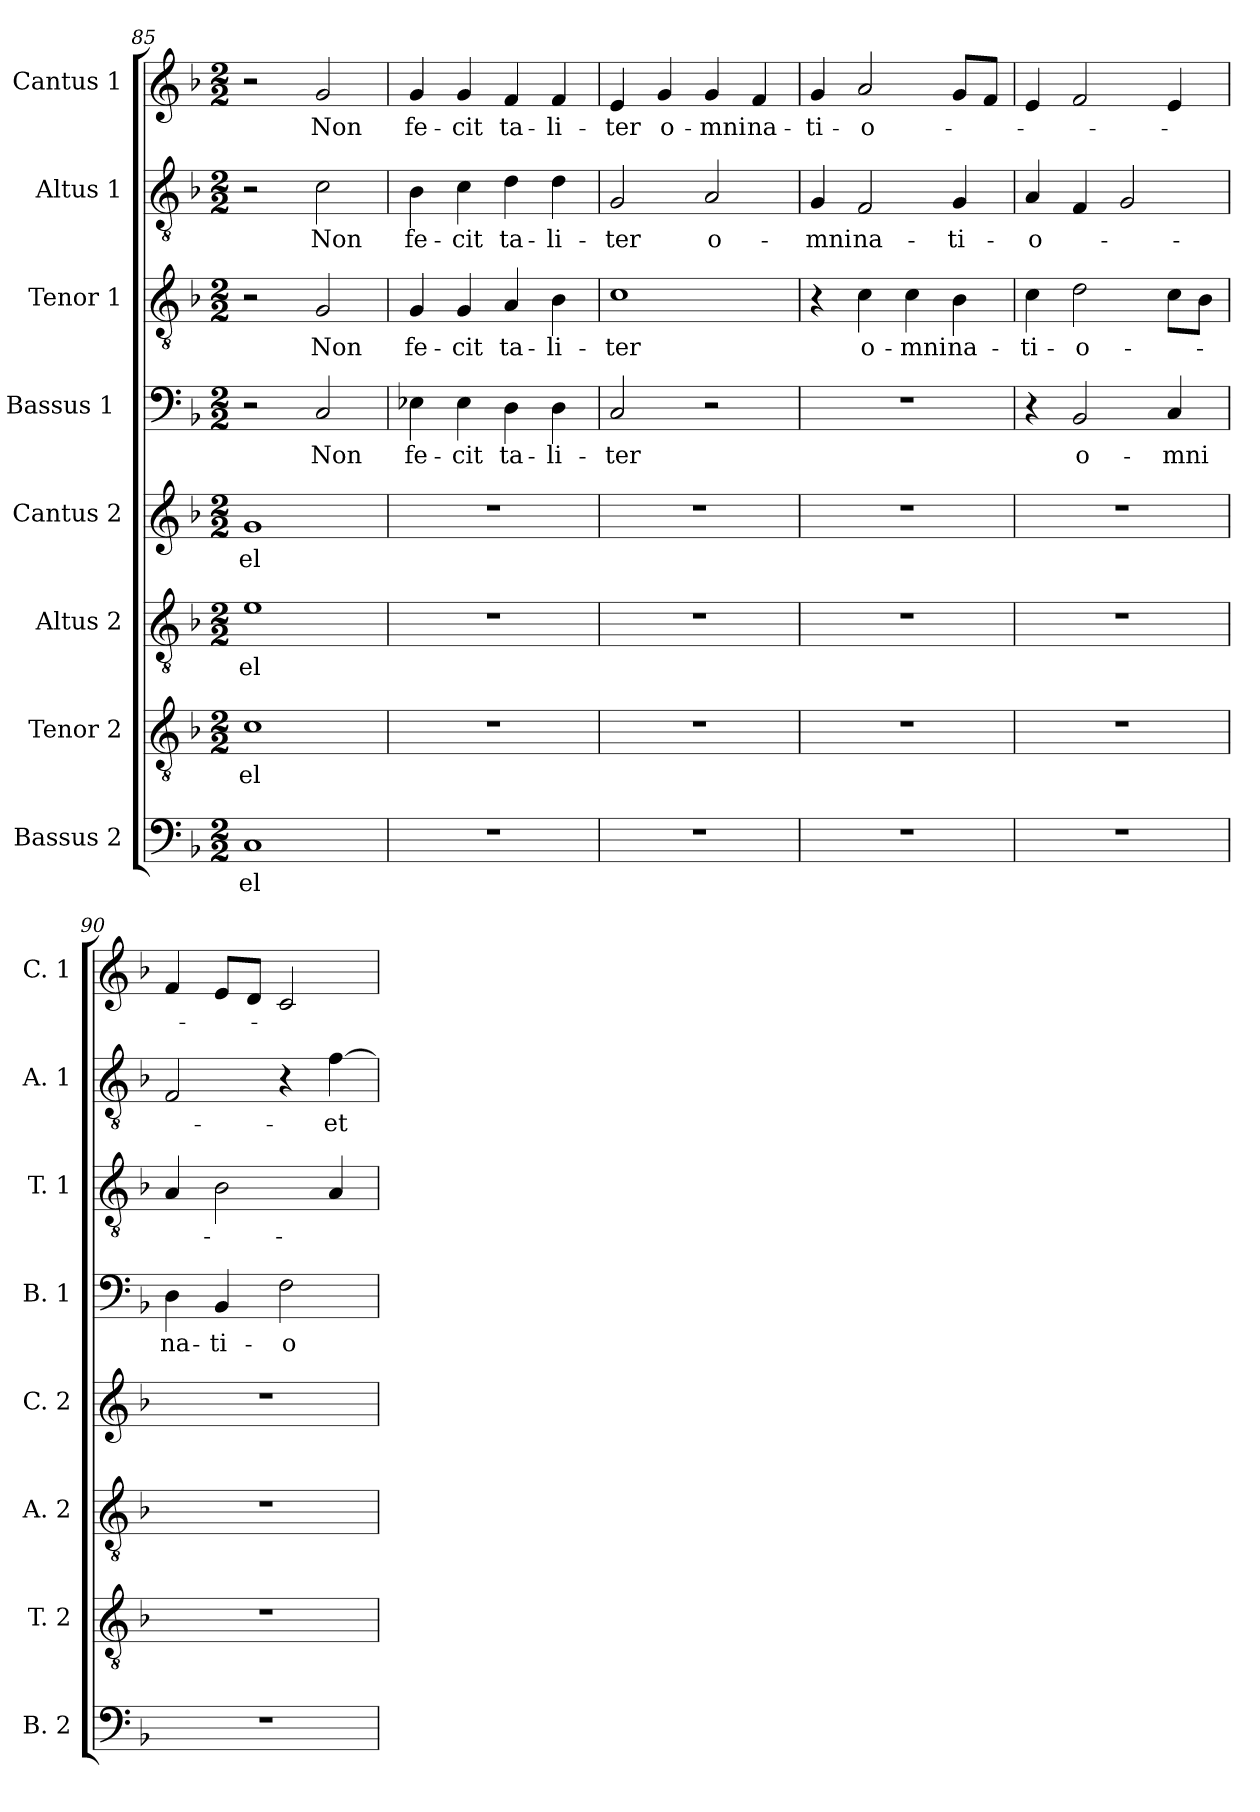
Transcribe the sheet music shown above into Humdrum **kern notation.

**kern	**text	**kern	**text	**kern	**text	**kern	**text	**kern	**text	**kern	**text	**kern	**text	**kern	**text
*part8	*part8	*part7	*part7	*part6	*part6	*part5	*part5	*part4	*part4	*part3	*part3	*part2	*part2	*part1	*part1
*staff8	*staff8	*staff7	*staff7	*staff6	*staff6	*staff5	*staff5	*staff4	*staff4	*staff3	*staff3	*staff2	*staff2	*staff1	*staff1
*I"Bassus 2	*	*I"Tenor 2	*	*I"Altus 2	*	*I"Cantus 2	*	*I"Bassus 1 	*	*I"Tenor 1	*	*I"Altus 1	*	*I"Cantus 1	*
*I'B. 2	*	*I'T. 2	*	*I'A. 2	*	*I'C. 2	*	*I'B. 1	*	*I'T. 1	*	*I'A. 1	*	*I'C. 1	*
*clefF4	*	*clefGv2	*	*clefGv2	*	*clefG2	*	*clefF4	*	*clefGv2	*	*clefGv2	*	*clefG2	*
*k[b-]	*	*k[b-]	*	*k[b-]	*	*k[b-]	*	*k[b-]	*	*k[b-]	*	*k[b-]	*	*k[b-]	*
*F:	*	*F:	*	*F:	*	*F:	*	*F:	*	*F:	*	*F:	*	*F:	*
*M2/2	*	*M2/2	*	*M2/2	*	*M2/2	*	*M2/2	*	*M2/2	*	*M2/2	*	*M2/2	*
=85	=85	=85	=85	=85	=85	=85	=85	=85	=85	=85	=85	=85	=85	=85	=85
1C	el	1c	el	1e	el	1g	el	2r	.	2r	.	2r	.	2r	.
.	.	.	.	.	.	.	.	2C/	Non	2G/	Non	2c\	Non	2g/	Non
=86	=86	=86	=86	=86	=86	=86	=86	=86	=86	=86	=86	=86	=86	=86	=86
1r	.	1r	.	1r	.	1r	.	4E-X\	fe-	4G/	fe-	4B-\	fe-	4g/	fe-
.	.	.	.	.	.	.	.	4E-\	cit	4G/	cit	4c\	cit	4g/	cit
.	.	.	.	.	.	.	.	4D\	ta-	4A/	ta-	4d\	ta-	4f/	ta-
.	.	.	.	.	.	.	.	4D\	li-	4B-\	li-	4d\	li-	4f/	li-
=87	=87	=87	=87	=87	=87	=87	=87	=87	=87	=87	=87	=87	=87	=87	=87
1r	.	1r	.	1r	.	1r	.	2C/	ter	1c	ter	2G/	ter	4e/	ter
.	.	.	.	.	.	.	.	.	.	.	.	.	.	4g/	o-
.	.	.	.	.	.	.	.	2r	.	.	.	2A/	o-	4g/	mni
.	.	.	.	.	.	.	.	.	.	.	.	.	.	4f/	na-
=88	=88	=88	=88	=88	=88	=88	=88	=88	=88	=88	=88	=88	=88	=88	=88
1r	.	1r	.	1r	.	1r	.	1r	.	4r	.	4G/	mni	4g/	ti-
.	.	.	.	.	.	.	.	.	.	4c\	o-	2F/	na-	2a/	o-
.	.	.	.	.	.	.	.	.	.	4c\	mni	.	.	.	.
.	.	.	.	.	.	.	.	.	.	4B-\	na-	4G/	ti-	8g/L	.
.	.	.	.	.	.	.	.	.	.	.	.	.	.	8f/J	.
=89	=89	=89	=89	=89	=89	=89	=89	=89	=89	=89	=89	=89	=89	=89	=89
1r	.	1r	.	1r	.	1r	.	4r	.	4c\	ti-	4A/	o-	4e/	.
.	.	.	.	.	.	.	.	2BB-/	o-	2d\	o-	4F/	.	2f/	.
.	.	.	.	.	.	.	.	.	.	.	.	2G/	.	.	.
.	.	.	.	.	.	.	.	4C/	mni	8c\L	.	.	.	4e/	.
.	.	.	.	.	.	.	.	.	.	8B-\J	.	.	.	.	.
=90	=90	=90	=90	=90	=90	=90	=90	=90	=90	=90	=90	=90	=90	=90	=90
1r	.	1r	.	1r	.	1r	.	4D\	na-	4A/	.	2F/	.	4f/	.
.	.	.	.	.	.	.	.	4BB-/	ti-	2B-\	.	.	.	8e/L	.
.	.	.	.	.	.	.	.	.	.	.	.	.	.	8d/J	.
.	.	.	.	.	.	.	.	2F\	o-	.	.	4r	.	2c/	.
.	.	.	.	.	.	.	.	.	.	4A/	.	[4f\	et	.	.
=	=	=	=	=	=	=	=	=	=	=	=	=	=	=	=
*-	*-	*-	*-	*-	*-	*-	*-	*-	*-	*-	*-	*-	*-	*-	*-
